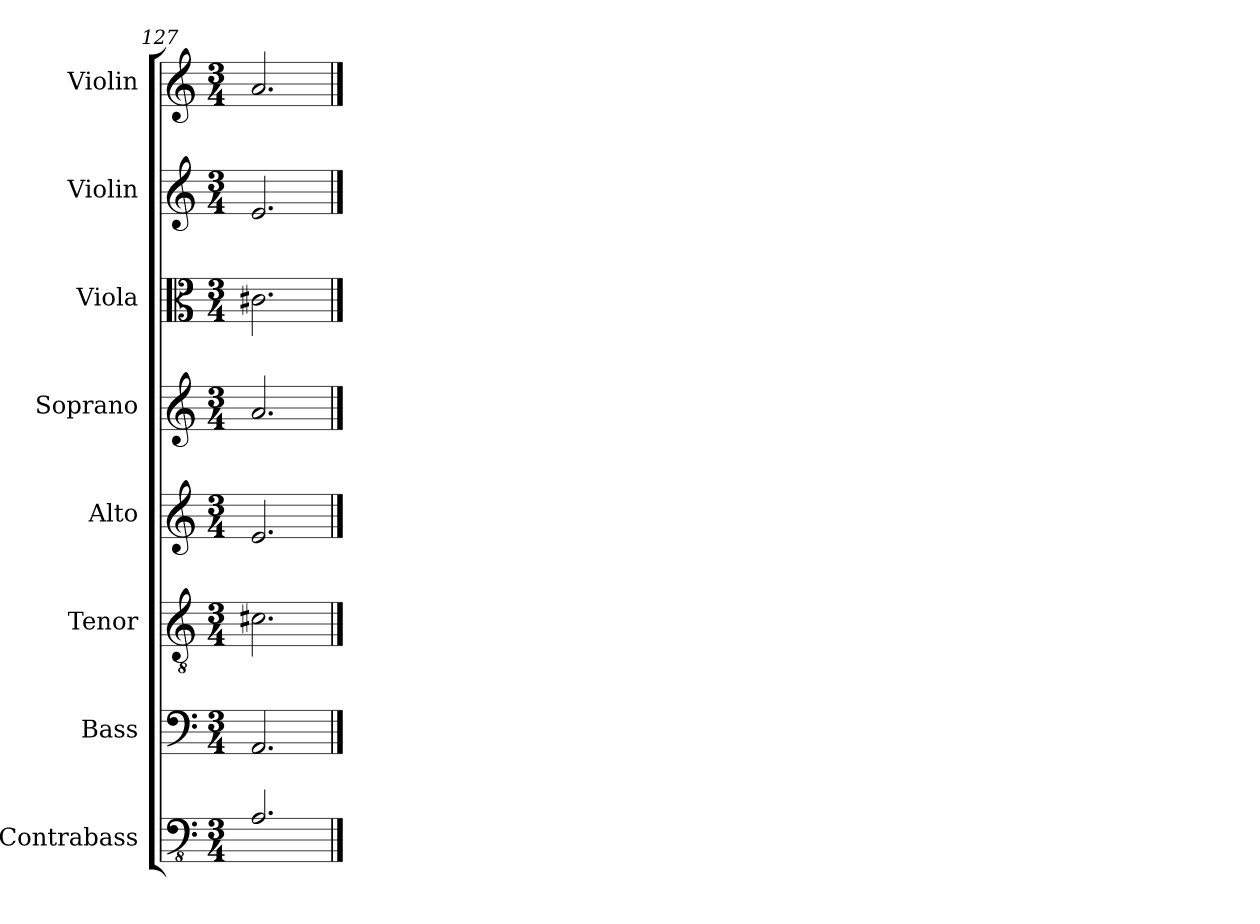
**kern	**kern	**kern	**kern	**kern	**kern	**kern	**kern
*part8	*part7	*part6	*part5	*part4	*part3	*part2	*part1
*staff8	*staff7	*staff6	*staff5	*staff4	*staff3	*staff2	*staff1
*I"Contrabass	*I"Bass	*I"Tenor	*I"Alto	*I"Soprano	*I"Viola	*I"Violin	*I"Violin
*I'Cb.	*I'B.	*I'T.	*I'A.	*I'S.	*I'Vla.	*I'Vln.	*I'Vln.
!!LO:PB:g=z
*clefFv4	*clefF4	*clefGv2	*clefG2	*clefG2	*clefC3	*clefG2	*clefG2
*ITrd7c12	*	*	*	*	*	*	*
*k[]	*k[]	*k[]	*k[]	*k[]	*k[]	*k[]	*k[]
*M3/4	*M3/4	*M3/4	*M3/4	*M3/4	*M3/4	*M3/4	*M3/4
=127	=127	=127	=127	=127	=127	=127	=127
2.AAA/	2.AA/	2.c#X\	2.e/	2.a/	2.c#X\	2.e/	2.a/
==	==	==	==	==	==	==	==
*-	*-	*-	*-	*-	*-	*-	*-
